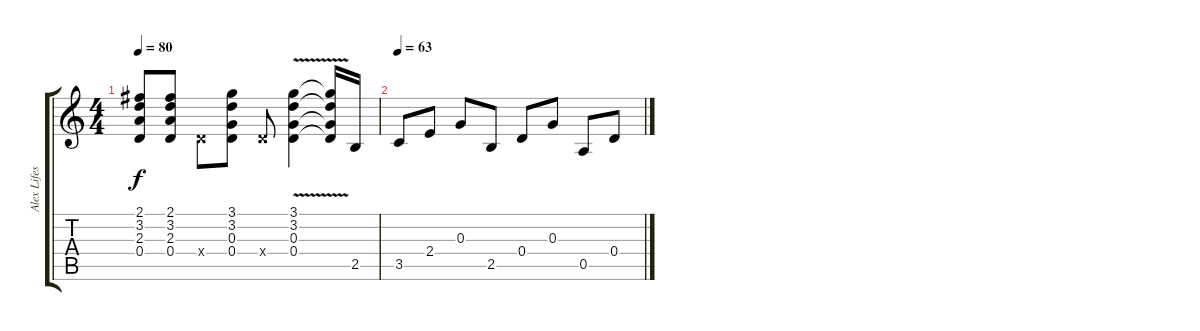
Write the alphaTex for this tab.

\track ("Alex Lifeson" "Alex Lifes") {instrument overdrivenguitar}
\staff {score tabs}
\tuning (E4 B3 G3 D3 A2 E2) {hide}
\ts (4 4)
\tempo 80
\clef g2
\ks c
(2.1 3.2 2.3 0.4).8{dy f} (2.1 3.2 2.3 0.4).8 0.4{x}.8 (3.1 3.2 0.3 0.4).8 0.4{x}.8 (3.1 3.2 0.3{v} 0.4).4 (3.1{t} 3.2{t} 0.3{t} 0.4{t}).16 2.5.16 |
\tempo 63
3.5.8 2.4.8 0.3.8 2.5.8 0.4.8 0.3.8 0.5.8 0.4.8
